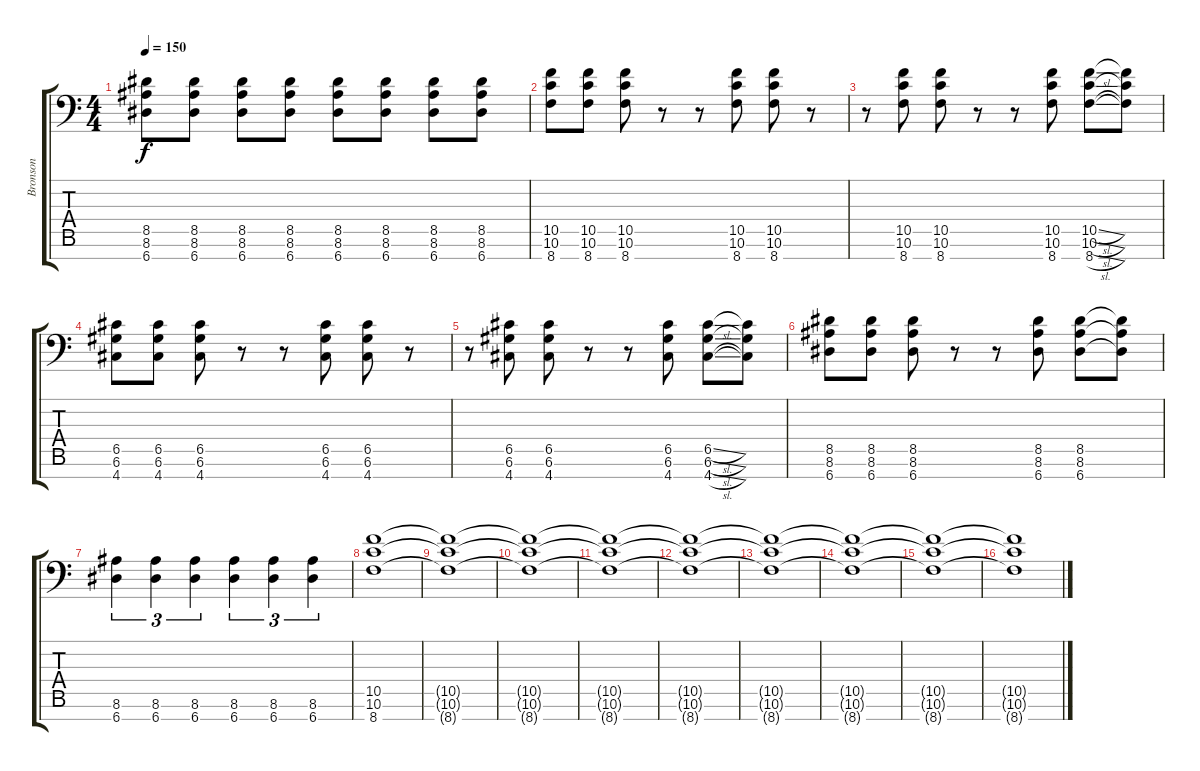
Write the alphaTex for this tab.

\track ("Bronson" "Bronson") {instrument distortionguitar}
\staff {score tabs}
\tuning (D4 A3 F3 C3 G2 D2 A1) {hide}
\ts (4 4)
\tempo 150
\clef f4
\ks c
(8.5 8.6 6.7).8{dy f} (8.5 8.6 6.7).8 (8.5 8.6 6.7).8 (8.5 8.6 6.7).8 (8.5 8.6 6.7).8 (8.5 8.6 6.7).8 (8.5 8.6 6.7).8 (8.5 8.6 6.7).8 |
(10.5 10.6 8.7).8 (10.5 10.6 8.7).8 (10.5 10.6 8.7).8 r.8 r.8 (10.5 10.6 8.7).8 (10.5 10.6 8.7).8 r.8 |
r.8 (10.5 10.6 8.7).8 (10.5 10.6 8.7).8 r.8 r.8 (10.5 10.6 8.7).8 (10.5{sl} 10.6{sl} 8.7{sl}).8 (10.5{t} 10.6{t} 8.7{t}).8 |
(6.5 6.6 4.7).8 (6.5 6.6 4.7).8 (6.5 6.6 4.7).8 r.8 r.8 (6.5 6.6 4.7).8 (6.5 6.6 4.7).8 r.8 |
r.8 (6.5 6.6 4.7).8 (6.5 6.6 4.7).8 r.8 r.8 (6.5 6.6 4.7).8 (6.5{sl} 6.6{sl} 4.7{sl}).8 (6.5{t} 6.6{t} 4.7{t}).8 |
(8.5 8.6 6.7).8 (8.5 8.6 6.7).8 (8.5 8.6 6.7).8 r.8 r.8 (8.5 8.6 6.7).8 (8.5 8.6 6.7).8 (8.5{t} 8.6{t} 6.7{t}).8 |
(8.6 6.7).4{tu (3 2)} (8.6 6.7).4{tu (3 2)} (8.6 6.7).4{tu (3 2)} (8.6 6.7).4{tu (3 2)} (8.6 6.7).4{tu (3 2)} (8.6 6.7).4{tu (3 2)} |
(10.5 10.6 8.7).1 |
(10.5{t} 10.6{t} 8.7{t}).1 |
(10.5{t} 10.6{t} 8.7{t}).1 |
(10.5{t} 10.6{t} 8.7{t}).1 |
(10.5{t} 10.6{t} 8.7{t}).1 |
(10.5{t} 10.6{t} 8.7{t}).1 |
(10.5{t} 10.6{t} 8.7{t}).1 |
(10.5{t} 10.6{t} 8.7{t}).1 |
(10.5{t} 10.6{t} 8.7{t}).1
